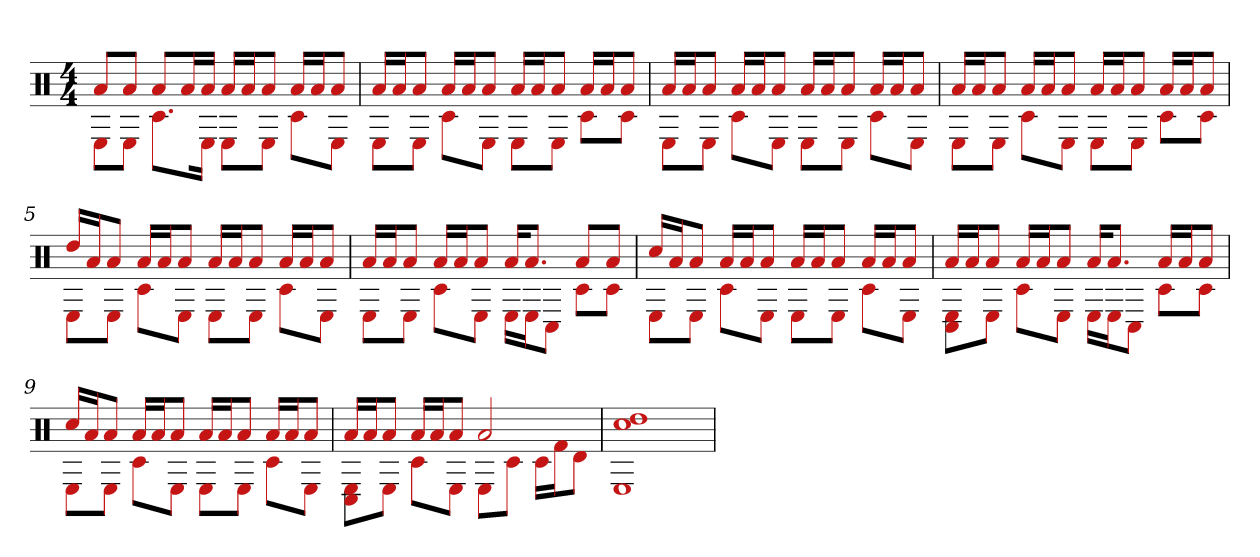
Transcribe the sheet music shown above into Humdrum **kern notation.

**kern
*part1
*staff1
*clefX
*k[]
*M4/4
=1
*^
8aL	8EL
8aJ	8EJ
8aL	8.c#L
16aL	.
16aJJ	16EJk
16aLL	8EL
16aJ	.
8aJ	8EJ
16aLL	8c#L
16aJ	.
8aJ	8EJ
=2	=2
16aLL	8EL
16aJ	.
8aJ	8EJ
16aLL	8c#L
16aJ	.
8aJ	8EJ
16aLL	8EL
16aJ	.
8aJ	8EJ
16aLL	8c#L
16aJ	.
8aJ	8c#J
=3	=3
16aLL	8EL
16aJ	.
8aJ	8EJ
16aLL	8c#L
16aJ	.
8aJ	8EJ
16aLL	8EL
16aJ	.
8aJ	8EJ
16aLL	8c#L
16aJ	.
8aJ	8EJ
=4	=4
16aLL	8EL
16aJ	.
8aJ	8EJ
16aLL	8c#L
16aJ	.
8aJ	8EJ
16aLL	8EL
16aJ	.
8aJ	8EJ
16aLL	8c#L
16aJ	.
8aJ	8c#J
=5	=5
16ddLL	8EL
16aJ	.
8aJ	8EJ
16aLL	8c#L
16aJ	.
8aJ	8EJ
16aLL	8EL
16aJ	.
8aJ	8EJ
16aLL	8c#L
16aJ	.
8aJ	8EJ
=6	=6
16aLL	8EL
16aJ	.
8aJ	8EJ
16aLL	8c#L
16aJ	.
8aJ	8EJ
16aKL	16ELL
8.aJ	16EJ
.	8C#J
8aL	8c#L
8aJ	8c#J
=7	=7
16cc#LL	8EL
16aJ	.
8aJ	8EJ
16aLL	8c#L
16aJ	.
8aJ	8EJ
16aLL	8EL
16aJ	.
8aJ	8EJ
16aLL	8c#L
16aJ	.
8aJ	8EJ
=8	=8
16aLL	8C# 8EL
16aJ	.
8aJ	8EJ
16aLL	8c#L
16aJ	.
8aJ	8EJ
16aKL	16ELL
8.aJ	16EJ
.	8C#J
16aLL	8c#L
16aJ	.
8aJ	8c#J
=9	=9
16cc#LL	8EL
16aJ	.
8aJ	8EJ
16aLL	8c#L
16aJ	.
8aJ	8EJ
16aLL	8EL
16aJ	.
8aJ	8EJ
16aLL	8c#L
16aJ	.
8aJ	8EJ
=10	=10
16aLL	8E 8C#L
16aJ	.
8aJ	8EJ
16aLL	8c#L
16aJ	.
8aJ	8EJ
2a	8EL
.	8c#J
.	16c#LL
.	16f#J
.	8dJ
=11	=11
1dd 1cc#	1E
*v	*v
=
*-
